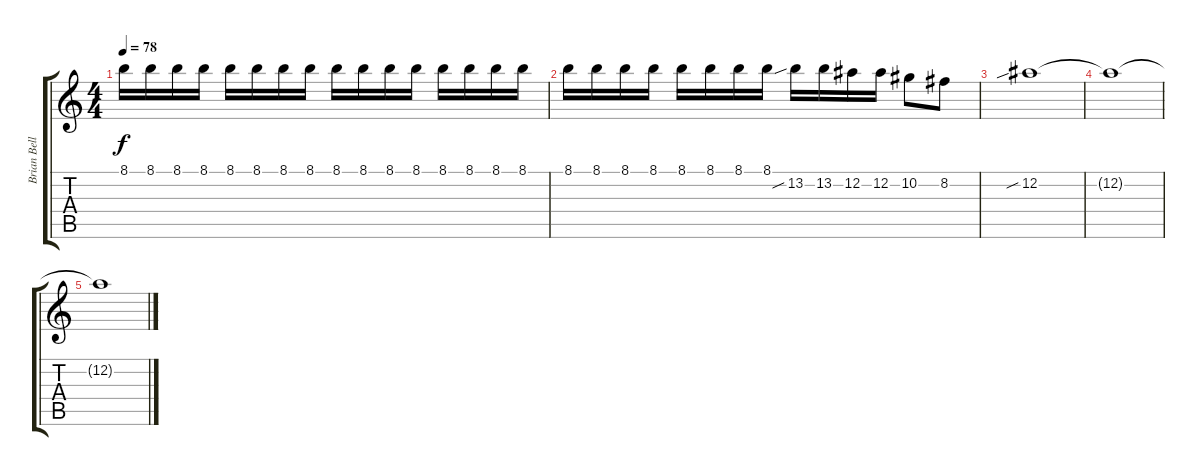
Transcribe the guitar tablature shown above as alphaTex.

\track ("Brian Bell" "Brian Bell") {instrument distortionguitar}
\staff {score tabs}
\tuning (Eb4 Bb3 Gb3 Db3 Ab2 Eb2) {hide}
\ts (4 4)
\tempo 78
\clef g2
\ks c
8.1.16{dy f} 8.1.16 8.1.16 8.1.16 8.1.16 8.1.16 8.1.16 8.1.16 8.1.16 8.1.16 8.1.16 8.1.16 8.1.16 8.1.16 8.1.16 8.1.16 |
8.1.16 8.1.16 8.1.16 8.1.16 8.1.16 8.1.16 8.1.16 8.1.16 13.2{sib}.16 13.2.16 12.2.16 12.2.16 10.2.8 8.2.8 |
12.2{sib}.1 |
12.2{t}.1 |
12.2{t}.1
